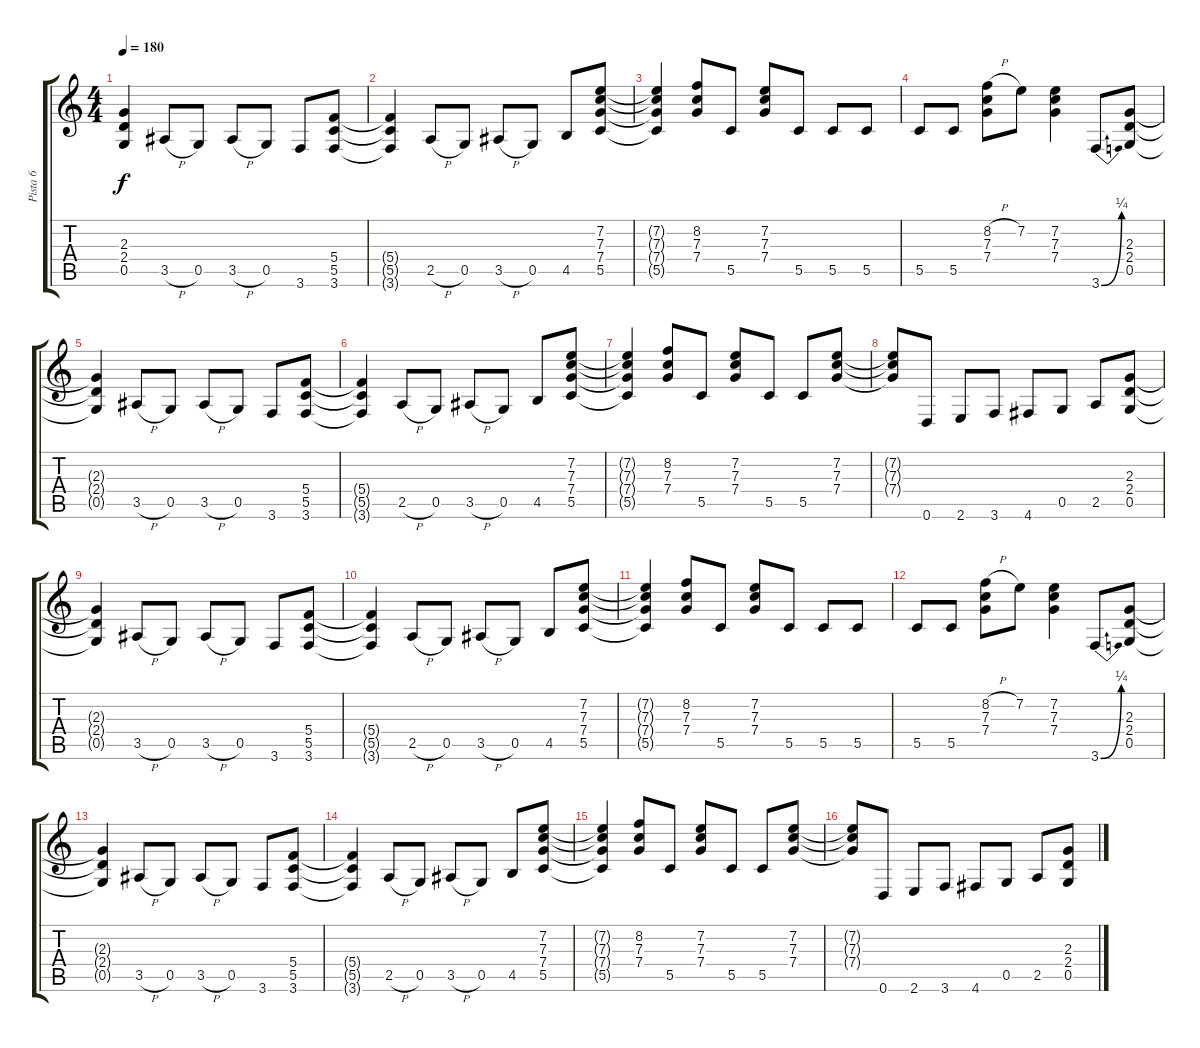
\track ("Pista 6" "Pista 6") {instrument overdrivenguitar}
\staff {score tabs}
\tuning (D4 A3 F3 C3 G2 D2) {hide}
\ts (4 4)
\tempo 180
\clef g2
\ks c
(2.3{t} 2.4{t} 0.5{t}).4{dy f} 3.5{h}.8 0.5.8 3.5{h}.8 0.5.8 3.6.8 (5.4 5.5 3.6).8 |
(5.4{t} 5.5{t} 3.6{t}).4 2.5{h}.8 0.5.8 3.5{h}.8 0.5.8 4.5.8 (7.2 7.3 7.4 5.5).8 |
(7.2{t} 7.3{t} 7.4{t} 5.5{t}).4 (8.2 7.3 7.4).8 5.5.8 (7.2 7.3 7.4).8 5.5.8 5.5.8 5.5.8 |
5.5.8 5.5.8 (8.2{h} 7.3 7.4).8 7.2.8 (7.2 7.3 7.4).4 3.6{be (bend 0 0 60 1)}.8 (2.3 2.4 0.5).8 |
(2.3{t} 2.4{t} 0.5{t}).4 3.5{h}.8 0.5.8 3.5{h}.8 0.5.8 3.6.8 (5.4 5.5 3.6).8 |
(5.4{t} 5.5{t} 3.6{t}).4 2.5{h}.8 0.5.8 3.5{h}.8 0.5.8 4.5.8 (7.2 7.3 7.4 5.5).8 |
(7.2{t} 7.3{t} 7.4{t} 5.5{t}).4 (8.2 7.3 7.4).8 5.5.8 (7.2 7.3 7.4).8 5.5.8 5.5.8 (7.2 7.3 7.4).8 |
(7.2{t} 7.3{t} 7.4{t}).8 0.6.8 2.6.8 3.6.8 4.6.8 0.5.8 2.5.8 (2.3 2.4 0.5).8 |
(2.3{t} 2.4{t} 0.5{t}).4 3.5{h}.8 0.5.8 3.5{h}.8 0.5.8 3.6.8 (5.4 5.5 3.6).8 |
(5.4{t} 5.5{t} 3.6{t}).4 2.5{h}.8 0.5.8 3.5{h}.8 0.5.8 4.5.8 (7.2 7.3 7.4 5.5).8 |
(7.2{t} 7.3{t} 7.4{t} 5.5{t}).4 (8.2 7.3 7.4).8 5.5.8 (7.2 7.3 7.4).8 5.5.8 5.5.8 5.5.8 |
5.5.8 5.5.8 (8.2{h} 7.3 7.4).8 7.2.8 (7.2 7.3 7.4).4 3.6{be (bend 0 0 60 1)}.8 (2.3 2.4 0.5).8 |
(2.3{t} 2.4{t} 0.5{t}).4 3.5{h}.8 0.5.8 3.5{h}.8 0.5.8 3.6.8 (5.4 5.5 3.6).8 |
(5.4{t} 5.5{t} 3.6{t}).4 2.5{h}.8 0.5.8 3.5{h}.8 0.5.8 4.5.8 (7.2 7.3 7.4 5.5).8 |
(7.2{t} 7.3{t} 7.4{t} 5.5{t}).4 (8.2 7.3 7.4).8 5.5.8 (7.2 7.3 7.4).8 5.5.8 5.5.8 (7.2 7.3 7.4).8 |
(7.2{t} 7.3{t} 7.4{t}).8 0.6.8 2.6.8 3.6.8 4.6.8 0.5.8 2.5.8 (2.3 2.4 0.5).8
